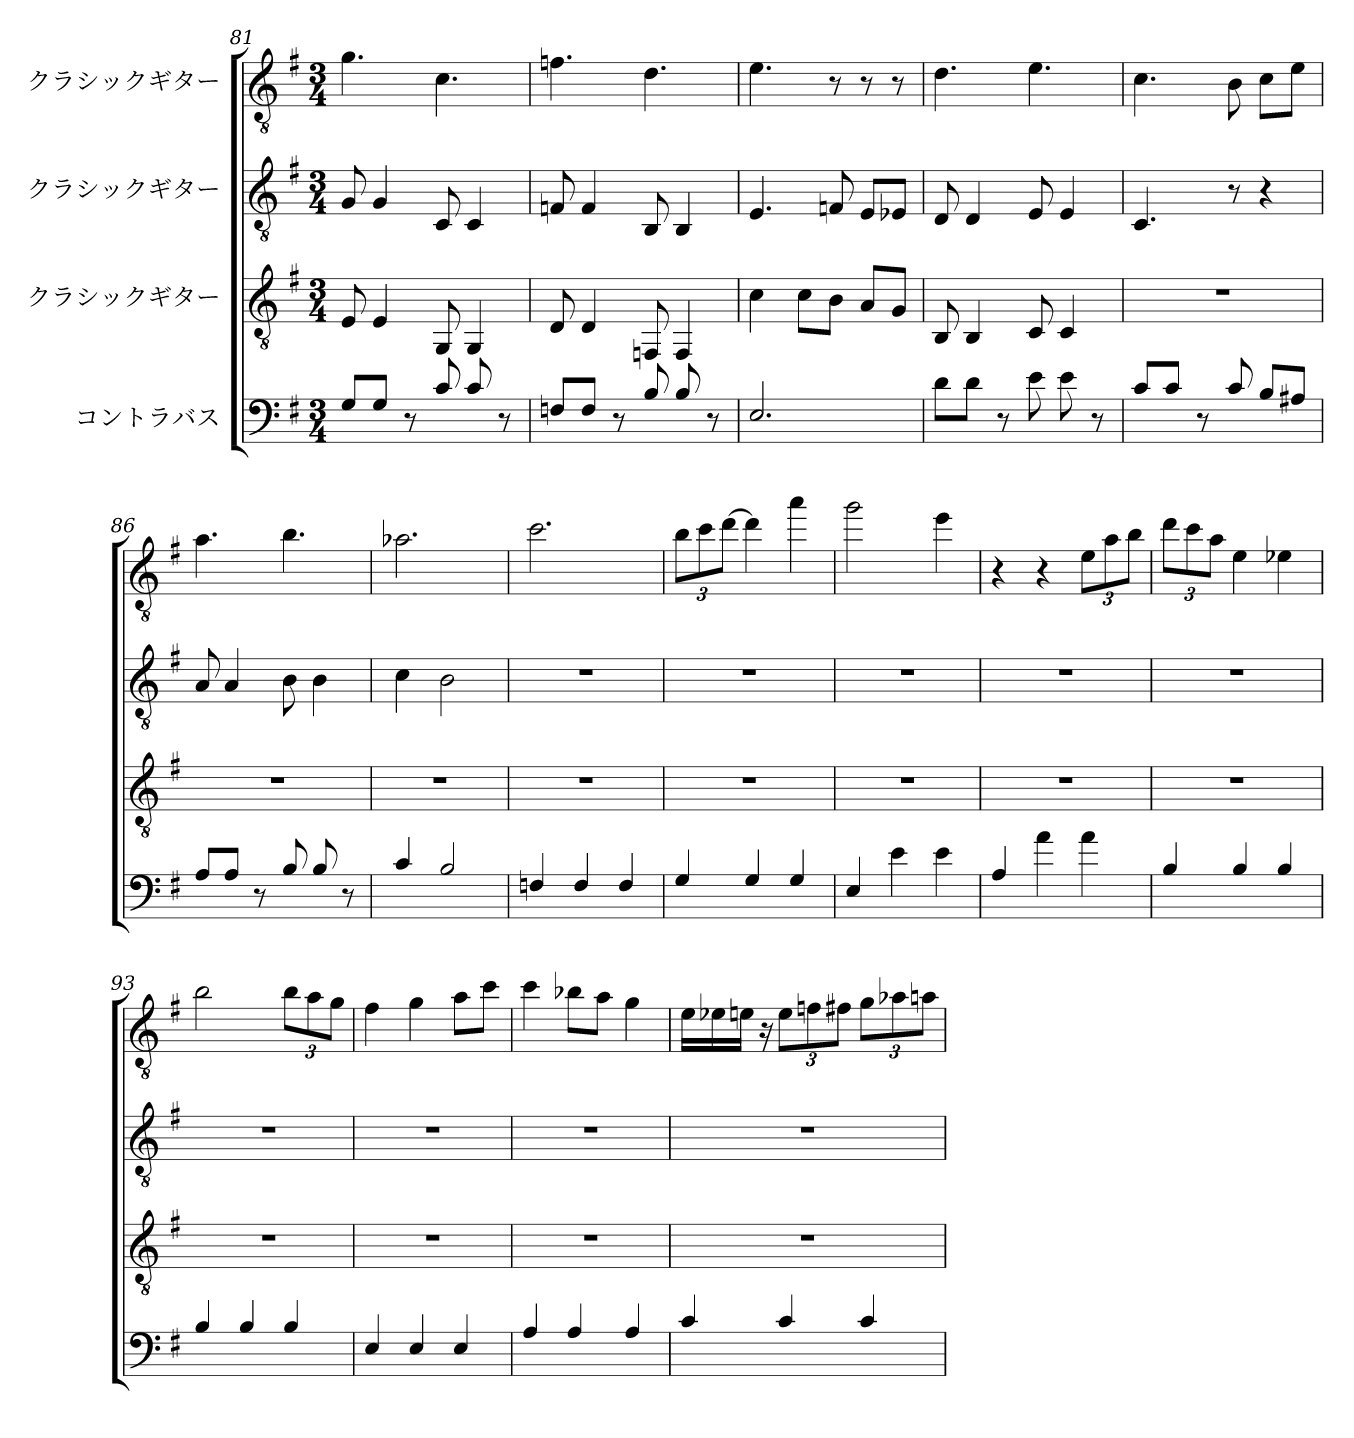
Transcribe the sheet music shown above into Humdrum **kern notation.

**kern	**kern	**kern	**kern
*part4	*part3	*part2	*part1
*staff4	*staff3	*staff2	*staff1
*I"コントラバス	*I"クラシックギター	*I"クラシックギター	*I"クラシックギター
*clefF4	*clefGv2	*clefGv2	*clefGv2
*ITrd7c12	*	*	*
*k[f#]	*k[f#]	*k[f#]	*k[f#]
*M3/4	*M3/4	*M3/4	*M3/4
=81	=81	=81	=81
8GG/L	8E/	8G/	4.g\
8GG/J	4E/	4G/	.
8r	.	.	.
8C/	8GG/	8C/	4.c\
8C/	4GG/	4C/	.
8r	.	.	.
=82	=82	=82	=82
8FFn/L	8D/	8Fn/	4.fn\
8FF/J	4D/	4F/	.
8r	.	.	.
8BB/	8FFn/	8BB/	4.d\
8BB/	4FF/	4BB/	.
8r	.	.	.
!!LO:LB:g=z
=83	=83	=83	=83
2.EE/	4c\	4.E/	4.e\
.	8c\L	.	.
.	8B\J	8Fn/	8r
.	8A/L	8E/L	8r
.	8G/J	8E-X/J	8r
=84	=84	=84	=84
8D\L	8BB/	8D/	4.d\
8D\J	4BB/	4D/	.
8r	.	.	.
8E\	8C/	8E/	4.e\
8E\	4C/	4E/	.
8r	.	.	.
=85	=85	=85	=85
8C/L	2.r	4.C/	4.c\
8C/J	.	.	.
8r	.	.	.
8C/	.	8r	8B\
8BB/L	.	4r	8c\L
8AA#X/J	.	.	8e\J
=86	=86	=86	=86
8AA/L	2.r	8A/	4.a\
8AA/J	.	4A/	.
8r	.	.	.
8BB/	.	8B\	4.b\
8BB/	.	4B\	.
8r	.	.	.
=87	=87	=87	=87
4C/	2.r	4c\	2.a-X\
2BB/	.	2B\	.
=88	=88	=88	=88
4FFn/	2.r	2.r	2.cc\
4FF/	.	.	.
4FF/	.	.	.
!!LO:LB:g=z
=89	=89	=89	=89
*	*	*	*Xbrackettup
4GG/	2.r	2.r	12b\L
.	.	.	12cc\
.	.	.	[12dd\J
4GG/	.	.	4dd\]
4GG/	.	.	4aa\
=90	=90	=90	=90
4EE/	2.r	2.r	2gg\
4E\	.	.	.
4E\	.	.	4ee\
=91	=91	=91	=91
4AA/	2.r	2.r	4r
4A\	.	.	4r
4A\	.	.	12e\L
.	.	.	12a\
.	.	.	12b\J
=92	=92	=92	=92
4BB/	2.r	2.r	12dd\L
.	.	.	12cc\
.	.	.	12a\J
4BB/	.	.	4e\
4BB/	.	.	4e-X\
=93	=93	=93	=93
4BB/	2.r	2.r	2b\
4BB/	.	.	.
4BB/	.	.	12b\L
.	.	.	12a\
.	.	.	12g\J
=94	=94	=94	=94
4EE/	2.r	2.r	4f#\
4EE/	.	.	4g\
4EE/	.	.	8a\L
.	.	.	8cc\J
!!LO:PB:g=z
=95	=95	=95	=95
4AA/	2.r	2.r	4cc\
4AA/	.	.	8b-X\L
.	.	.	8a\J
4AA/	.	.	4g\
=96	=96	=96	=96
4C/	2.r	2.r	16e\LL
.	.	.	16e-X\
.	.	.	16en\JJ
.	.	.	16r
4C/	.	.	12e\L
.	.	.	12fn\
.	.	.	12f#X\J
4C/	.	.	12g\L
.	.	.	12a-X\
.	.	.	12an\J
=	=	=	=
*-	*-	*-	*-
